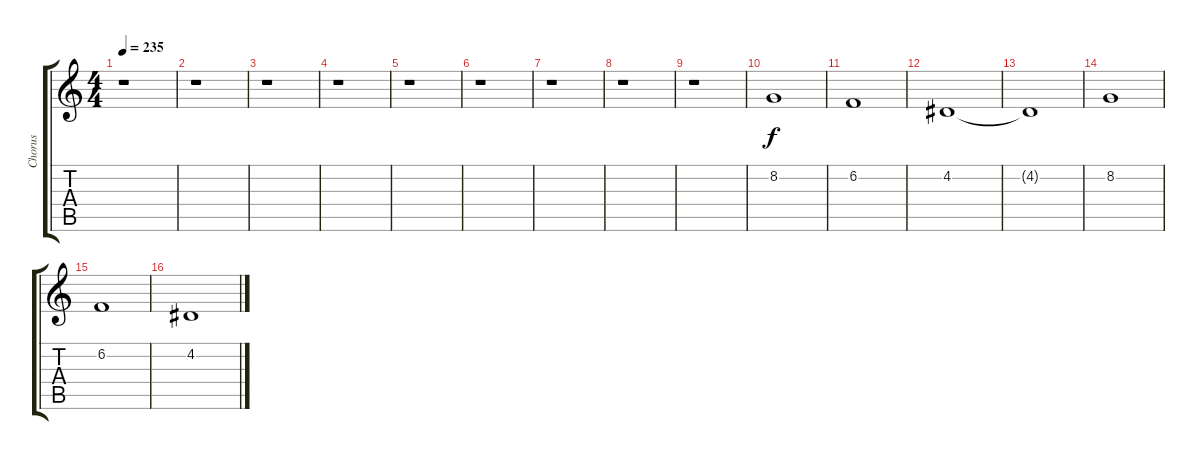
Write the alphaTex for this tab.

\track ("Chorus" "Chorus") {instrument lead6voice}
\staff {score tabs}
\tuning (E4 B3 G3 D3 A2 E2) {hide}
\ts (4 4)
\tempo 235
\clef g2
\ks c
r.1{dy f} |
r.1 |
r.1 |
r.1 |
r.1 |
r.1 |
r.1 |
r.1 |
r.1 |
8.2.1 |
6.2.1 |
4.2.1 |
4.2{t}.1 |
8.2.1 |
6.2.1 |
4.2.1
